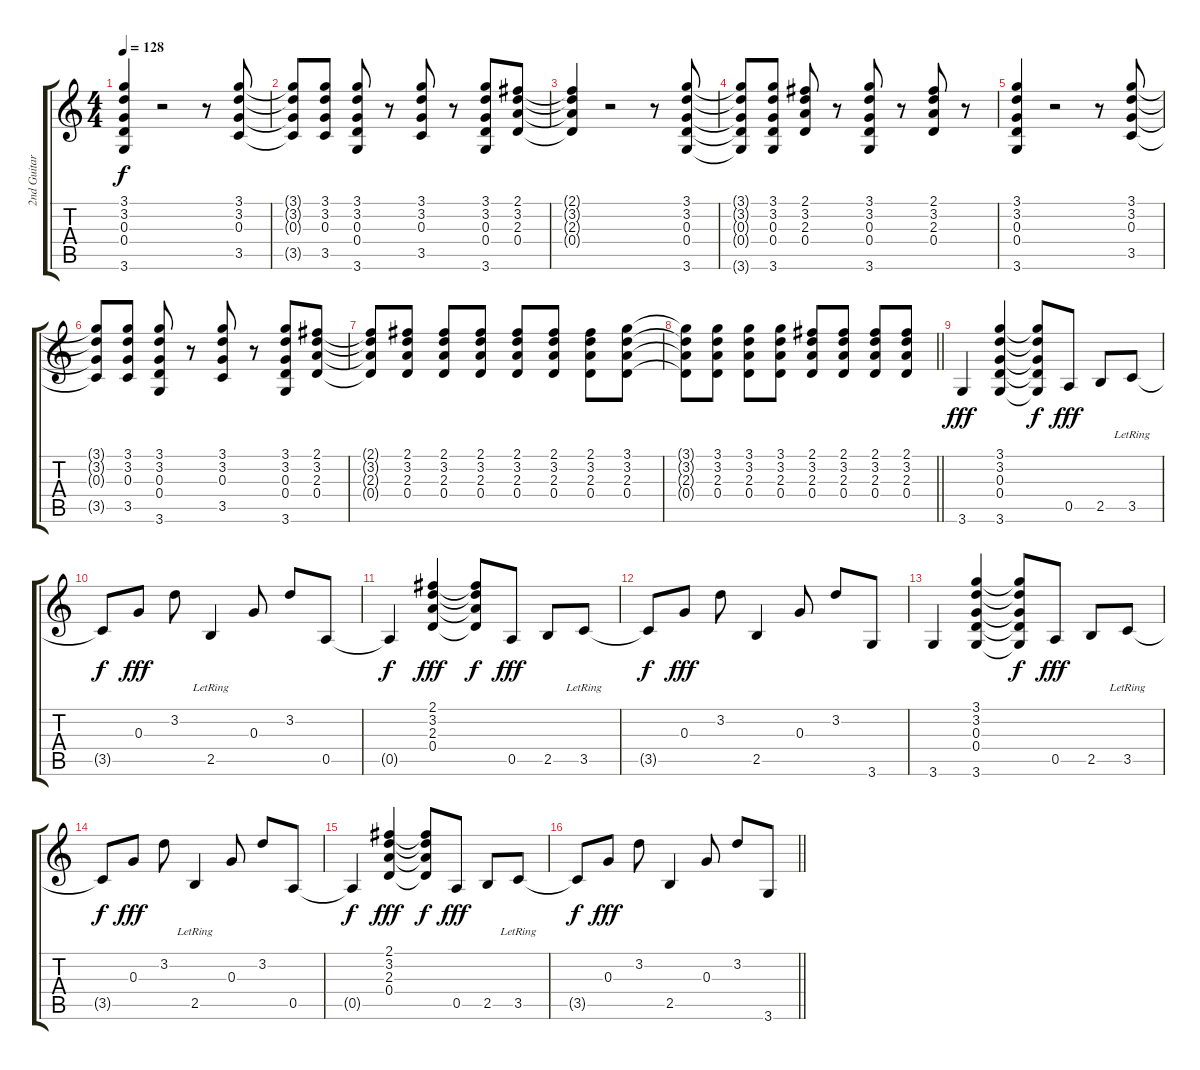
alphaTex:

\track ("2nd Guitar Malcolm Young" "2nd Guitar") {instrument overdrivenguitar}
\staff {score tabs}
\tuning (E4 B3 G3 D3 A2 E2) {hide}
\ts (4 4)
\tempo 128
\clef g2
\ks c
(3.1 3.2 0.3 0.4 3.6).4{dy f} r.2 r.8 (3.1 3.2 0.3 3.5).8 |
(3.1{t} 3.2{t} 0.3{t} 3.5{t}).8 (3.1 3.2 0.3 3.5).8 (3.1 3.2 0.3 0.4 3.6).8 r.8 (3.1 3.2 0.3 3.5).8 r.8 (3.1 3.2 0.3 0.4 3.6).8 (2.1 3.2 2.3 0.4).8 |
(2.1{t} 3.2{t} 2.3{t} 0.4{t}).4 r.2 r.8 (3.1 3.2 0.3 0.4 3.6).8 |
(3.1{t} 3.2{t} 0.3{t} 0.4{t} 3.6{t}).8 (3.1 3.2 0.3 0.4 3.6).8 (2.1 3.2 2.3 0.4).8 r.8 (3.1 3.2 0.3 0.4 3.6).8 r.8 (2.1 3.2 2.3 0.4).8 r.8 |
(3.1 3.2 0.3 0.4 3.6).4 r.2 r.8 (3.1 3.2 0.3 3.5).8 |
(3.1{t} 3.2{t} 0.3{t} 3.5{t}).8 (3.1 3.2 0.3 3.5).8 (3.1 3.2 0.3 0.4 3.6).8 r.8 (3.1 3.2 0.3 3.5).8 r.8 (3.1 3.2 0.3 0.4 3.6).8 (2.1 3.2 2.3 0.4).8 |
(2.1{t} 3.2{t} 2.3{t} 0.4{t}).8 (2.1 3.2 2.3 0.4).8 (2.1 3.2 2.3 0.4).8 (2.1 3.2 2.3 0.4).8 (2.1 3.2 2.3 0.4).8 (2.1 3.2 2.3 0.4).8 (2.1 3.2 2.3 0.4).8 (3.1 3.2 2.3 0.4).8 |
\barLineRight lightlight
(3.1{t} 3.2{t} 2.3{t} 0.4{t}).8 (3.1 3.2 2.3 0.4).8 (3.1 3.2 2.3 0.4).8 (3.1 3.2 2.3 0.4).8 (2.1 3.2 2.3 0.4).8 (2.1 3.2 2.3 0.4).8 (2.1 3.2 2.3 0.4).8 (2.1 3.2 2.3 0.4).8 |
3.6.4{dy fff} (3.1 3.2 0.3 0.4 3.6).4 (3.1{t} 3.2{t} 0.3{t} 0.4{t} 3.6{t}).8{dy f} 0.5.8{dy fff} 2.5.8 3.5{lr}.8 |
3.5{t}.8{dy f} 0.3.8{dy fff} 3.2.8 2.5{lr}.4 0.3.8 3.2.8 0.5.8 |
0.5{t}.4{dy f} (2.1 3.2 2.3 0.4).4{dy fff} (2.1{t} 3.2{t} 2.3{t} 0.4{t}).8{dy f} 0.5.8{dy fff} 2.5.8 3.5{lr}.8 |
3.5{t}.8{dy f} 0.3.8{dy fff} 3.2.8 2.5.4 0.3.8 3.2.8 3.6.8 |
3.6.4 (3.1 3.2 0.3 0.4 3.6).4 (3.1{t} 3.2{t} 0.3{t} 0.4{t} 3.6{t}).8{dy f} 0.5.8{dy fff} 2.5.8 3.5{lr}.8 |
3.5{t}.8{dy f} 0.3.8{dy fff} 3.2.8 2.5{lr}.4 0.3.8 3.2.8 0.5.8 |
0.5{t}.4{dy f} (2.1 3.2 2.3 0.4).4{dy fff} (2.1{t} 3.2{t} 2.3{t} 0.4{t}).8{dy f} 0.5.8{dy fff} 2.5.8 3.5{lr}.8 |
\barLineRight lightlight
3.5{t}.8{dy f} 0.3.8{dy fff} 3.2.8 2.5.4 0.3.8 3.2.8 3.6.8
